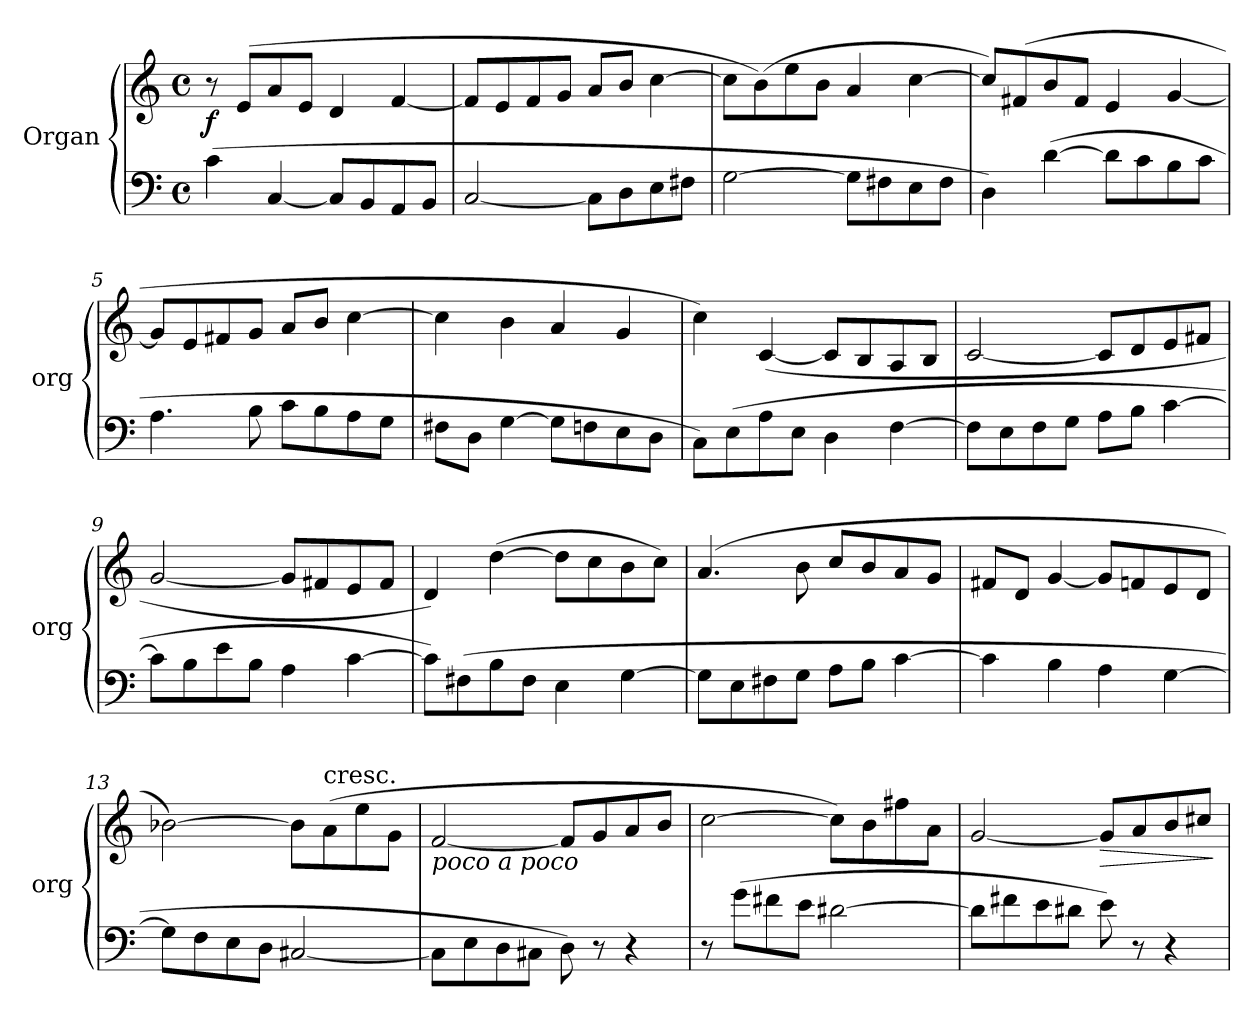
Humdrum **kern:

**kern	**kern	**dynam
*part2	*part1	*part1
*staff2	*staff1	*staff1
*I"Organ	*I"Organ	*
*I'org	*I'org	*
*clefF4	*clefG2	*
*k[]	*k[]	*
*C:	*C:	*
*M4/4	*M4/4	*
*met(c)	*met(c)	*
=1	=1	=1
(4c\	8r	f
.	(8e/L	.
[4C/	8a/	.
.	8e/J	.
8C/L]	4d/	.
8BB/	.	.
8AA/	[4f/	.
8BB/J	.	.
=2	=2	=2
[2C/	8f/L]	.
.	8e/	.
.	8f/	.
.	8g/J	.
8C\L]	8a/L	.
8D\	8b/J	.
8E\	[4cc\	.
8F#X\J	.	.
=3	=3	=3
[2G\	8cc\L]	.
.	(8b\)	.
.	8ee\	.
.	8b\J	.
8G\L]	4a/	.
8F#X\	.	.
8E\	[4cc\	.
8F#\J	.	.
=4	=4	=4
4D\)	8cc/L])	.
.	(8f#X/	.
([4d\	8b/	.
.	8f#/J	.
8d\L]	4e/	.
8c\	.	.
8B\	[4g/	.
8c\J	.	.
=5	=5	=5
4.A\	8g/L]	.
.	8e/	.
.	8f#X/	.
8B\	8g/J	.
8c\L	8a/L	.
8B\	8b/J	.
8A\	[4cc\	.
8G\J	.	.
=6	=6	=6
8F#X\L	4cc\]	.
8D\J	.	.
[4G\	4b\	.
8G\L]	4a/	.
8Fn\	.	.
8E\	4g/	.
8D\J	.	.
=7	=7	=7
8C\L)	4cc\)	.
(8E\	.	.
8A\	([4c/	.
8E\J	.	.
4D\	8c/L]	.
.	8B/	.
[4F\	8A/	.
.	8B/J	.
=8	=8	=8
8F\L]	[2c/	.
8E\	.	.
8F\	.	.
8G\J	.	.
8A\L	8c/L]	.
8B\J	8d/	.
[4c\	8e/	.
.	8f#X/J	.
=9	=9	=9
8c\L]	[2g/	.
8B\	.	.
8e\	.	.
8B\J	.	.
4A\	8g/L]	.
.	8f#X/	.
[4c\	8e/	.
.	8f#/J	.
=10	=10	=10
8c\L])	4d/)	.
(8F#X\	.	.
8B\	([4dd\	.
8F#\J	.	.
4E\	8dd\L]	.
.	8cc\	.
[4G\	8b\	.
.	8cc\J)	.
=11	=11	=11
8G\L]	(4.a/	.
8E\	.	.
8F#X\	.	.
8G\J	8b\	.
8A\L	8cc/L	.
8B\J	8b/	.
[4c\	8a/	.
.	8g/J	.
=12	=12	=12
4c\]	8f#X/L	.
.	8d/J	.
4B\	[4g/	.
4A\	8g/L]	.
.	8fn/	.
[4G\	8e/	.
.	8d/J	.
=13	=13	=13
8G\L]	[2b-X\)	.
8F\	.	.
8E\	.	.
8D\J	.	.
[2C#X/	8b-\L]	.
!	!LO:TX:t=cresc.	!
.	(8a\	.
.	8ee\	.
.	8g\J	.
=14	=14	=14
!	!LO:TX:b:i:t=poco a poco	!
8C#\L]	[2f/	.
8E\	.	.
8D\	.	.
8C#X\J	.	.
8D\)	8f/L]	.
8r	8g/	.
4r	8a/	.
.	8b/J	.
=15	=15	=15
8r	[2cc\	.
(8g\L	.	.
8f#X\	.	.
8e\J	.	.
[2d#X\	8cc\L])	.
.	8b\	.
.	8ff#X\	.
.	8a\J	.
=16	=16	=16
8d#\L]	[2g/	.
8f#X\	.	.
8e\	.	.
8d#X\J	.	.
!	!	!LO:HP:b
8e\)	8g/L]	>
8r	8a/	.
4r	8b/	.
.	8cc#X/J	.
.	.	]
=	=	=
*-	*-	*-
